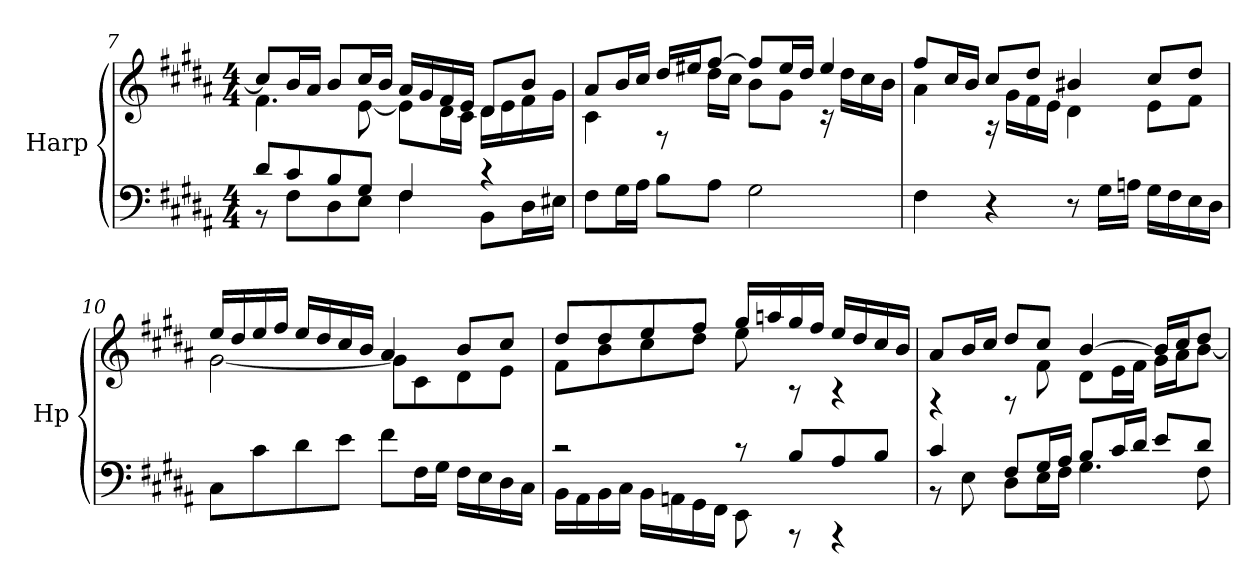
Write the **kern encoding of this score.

**kern	**kern
*part1	*part1
*staff2	*staff1
*I"Harp	*
*I'Hp	*
!!LO:LB:g=z
*clefF4	*clefG2
*k[f#c#g#d#a#]	*k[f#c#g#d#a#]
*M4/4	*M4/4
=7	=7
*^	*^
8d#/L	8r	8cc#/L]	4.f#\
8c#/	8F#\L	16b/L	.
.	.	16a#/JJ	.
8B/	8D#\	8b/L	.
8G#/J	8E\J	16cc#/L	[8e\
.	.	16b/JJ	.
4F#/	4F#\	16a#/LL	8e\L]
.	.	16g#/	.
.	.	16f#/	16d#\L
.	.	16e/JJ	16c#\JJ
4r	8BB\L	8d#/L	16d#\LL
.	.	.	16e\
.	16D#\L	8b/J	16f#\
.	16E#X\JJ	.	16g#\JJ
*v	*v	*	*
=8	=8	=8
8F#\L	8a#/L	4c#\
16G#\L	16b/L	.
16A#\JJ	16cc#/JJ	.
8B\L	16dd#/LL	8rF
.	16ee#X/J	.
8A#\J	[8ff#/J	16dd#\LL
.	.	16cc#\JJ
2G#\	8ff#/L]	8b\L
.	16ee#/L	8g#\J
.	16dd#/JJ	.
.	4ee#/	16rc
.	.	16dd#\LL
.	.	16cc#\
.	.	16b\JJ
!!LO:LB:g=z	!!
=9	=9	=9
4F#\	8ff#/L	4a#\
.	16cc#/L	.
.	16b/JJ	.
4r	8cc#/L	16rA
.	.	16g#\LL
.	8dd#/J	16f#\
.	.	16e\JJ
8r	4b#X/	4d#\
16G#\LL	.	.
16An\JJ	.	.
16G#\LL	8cc#/L	8e\L
16F#\	.	.
16E\	8dd#/J	8f#\J
16D#\JJ	.	.
=10	=10	=10
8C#\L	16ee/LL	[2g#\
.	16dd#/	.
8c#\	16ee/	.
.	16ff#/JJ	.
8d#\	16ee/LL	.
.	16dd#/	.
8e\J	16cc#/	.
.	16b/JJ	.
8f#\L	4a#/	8g#\L]
16F#\L	.	8c#\
16G#\JJ	.	.
16F#\LL	8b/L	8d#\
16E\	.	.
16D#\	8cc#/J	8e\J
16C#\JJ	.	.
!!LO:PB:g=z	!!
=11	=11	=11
*^	*	*
2r	16BB\LL	8dd#/L	8f#\L
.	16AA#\	.	.
.	16BB\	8dd#/	8b\
.	16C#\JJ	.	.
.	16BB\LL	8ee/	8cc#\
.	16AAn\	.	.
.	16GG#\	8ff#/J	8dd#\J
.	16FF#\JJ	.	.
8r	8EE\	16gg#/LL	8ee\
.	.	16aan/	.
8B/L	8rAAA	16gg#/	8rA
.	.	16ff#/JJ	.
8A#/	4rAAA	16ee/LL	4rA
.	.	16dd#/	.
8B/J	.	16cc#/	.
.	.	16b/JJ	.
=12	=12	=12	=12
4c#/	8r	8a#/L	4rF
.	8E\	16b/L	.
.	.	16cc#/JJ	.
8F#/L	8D#\L	8dd#/L	8rF
16G#/L	16E\L	8cc#/J	8f#\
16A#/JJ	16F#\JJ	.	.
8B/L	4.G#\	[4b/	8d#\L
16c#/L	.	.	16e\L
16d#/JJ	.	.	16f#\JJ
8e/L	.	16b/LL]	16g#\LL
.	.	16cc#/J	16a#\J
8d#/J	8F#\	8dd#/J	[8b\J
*v	*v	*	*
*	*v	*v
=	=
*-	*-
